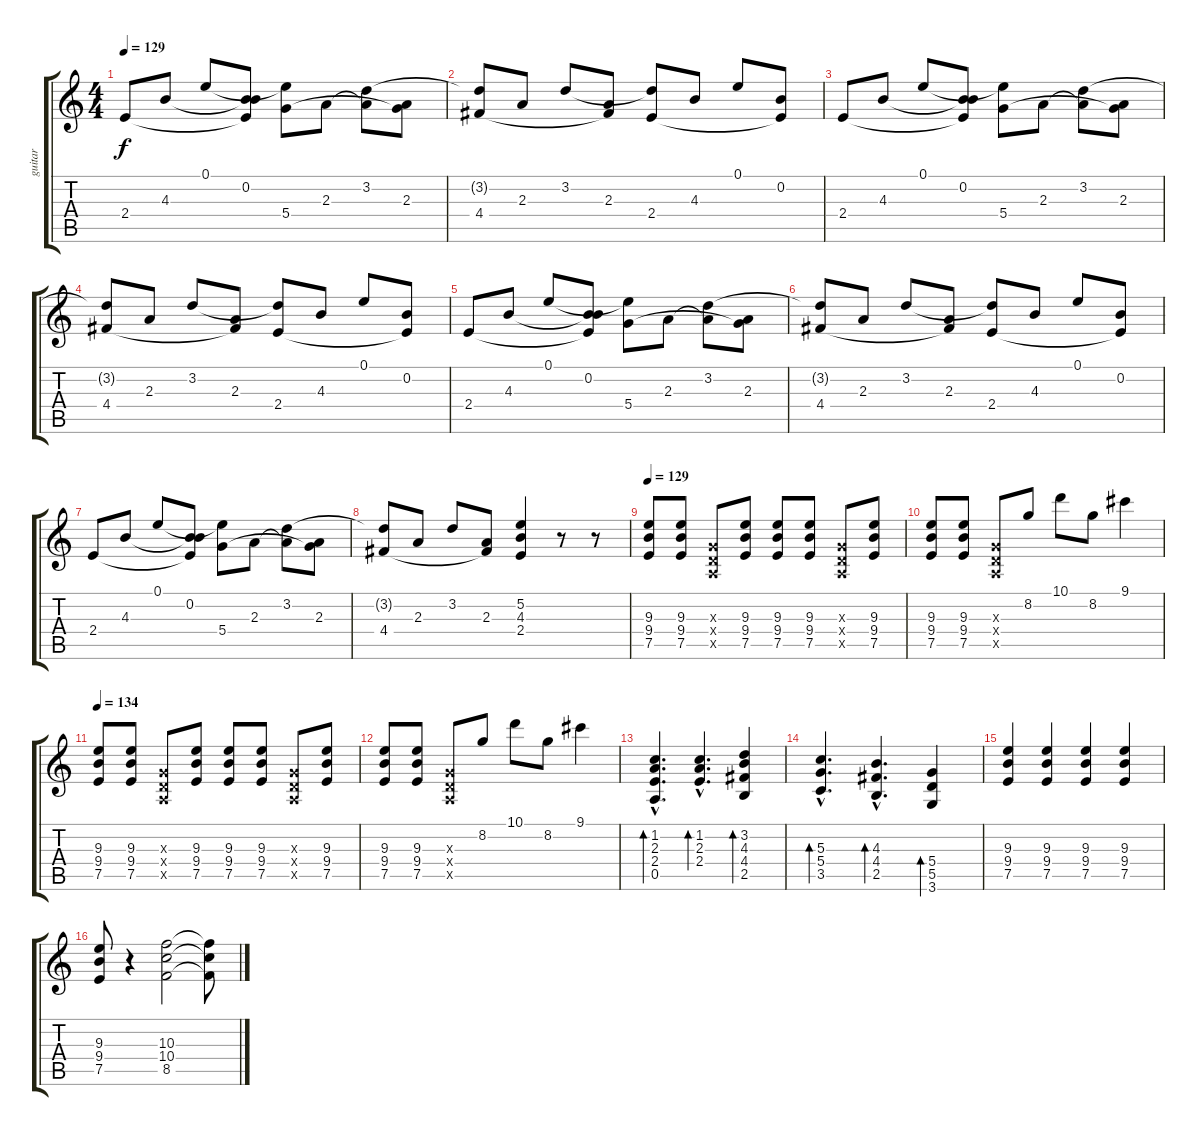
\track ("guitar" "guitar") {instrument electricguitarclean}
\staff {score tabs}
\tuning (E4 B3 G3 D3 A2 E2) {hide}
\ts (4 4)
\tempo 129
\clef g2
\ks c
2.4.8{dy f instrument electricguitarclean} 4.3.8 0.1.8 (0.2 4.3{t} 2.4{t}).8 (0.1{t} 5.4).8 2.3.8 (3.2 2.3{t}).8 (2.3 5.4{t}).8 |
(3.2{t} 4.4).8 2.3.8 3.2.8 (2.3 4.4{t}).8 (3.2{t} 2.4).8 4.3.8 0.1.8 (0.2 2.4{t}).8 |
2.4.8 4.3.8 0.1.8 (0.2 4.3{t} 2.4{t}).8 (0.1{t} 5.4).8 2.3.8 (3.2 2.3{t}).8 (2.3 5.4{t}).8 |
(3.2{t} 4.4).8 2.3.8 3.2.8 (2.3 4.4{t}).8 (3.2{t} 2.4).8 4.3.8 0.1.8 (0.2 2.4{t}).8 |
2.4.8 4.3.8 0.1.8 (0.2 4.3{t} 2.4{t}).8 (0.1{t} 5.4).8 2.3.8 (3.2 2.3{t}).8 (2.3 5.4{t}).8 |
(3.2{t} 4.4).8 2.3.8 3.2.8 (2.3 4.4{t}).8 (3.2{t} 2.4).8 4.3.8 0.1.8 (0.2 2.4{t}).8 |
2.4.8 4.3.8 0.1.8 (0.2 4.3{t} 2.4{t}).8 (0.1{t} 5.4).8 2.3.8 (3.2 2.3{t}).8 (2.3 5.4{t}).8 |
(3.2{t} 4.4).8 2.3.8 3.2.8 (2.3 4.4{t}).8 (5.2 4.3 2.4).4 r.8 r.8 |
\tempo 129
(9.3 9.4 7.5).8{instrument distortionguitar} (9.3 9.4 7.5).8 (0.3{x} 0.4{x} 0.5{x}).8 (9.3 9.4 7.5).8 (9.3 9.4 7.5).8 (9.3 9.4 7.5).8 (0.3{x} 0.4{x} 0.5{x}).8 (9.3 9.4 7.5).8 |
(9.3 9.4 7.5).8 (9.3 9.4 7.5).8 (0.3{x} 0.4{x} 0.5{x}).8 8.2.8 10.1.8 8.2.8 9.1.4 |
\tempo 134
(9.3 9.4 7.5).8 (9.3 9.4 7.5).8 (0.3{x} 0.4{x} 0.5{x}).8 (9.3 9.4 7.5).8 (9.3 9.4 7.5).8 (9.3 9.4 7.5).8 (0.3{x} 0.4{x} 0.5{x}).8 (9.3 9.4 7.5).8 |
(9.3 9.4 7.5).8 (9.3 9.4 7.5).8 (0.3{x} 0.4{x} 0.5{x}).8 8.2.8 10.1.8 8.2.8 9.1.4 |
(1.2{hac} 2.3{hac} 2.4{hac} 0.5{hac}).4{d bd 60} (1.2{hac} 2.3{hac} 2.4{hac}).4{d bd 60} (3.2 4.3 4.4 2.5).4{bd 60} |
(5.3{hac} 5.4{hac} 3.5{hac}).4{d bd 60} (4.3{hac} 4.4{hac} 2.5{hac}).4{d bd 60} (5.4 5.5 3.6).4{bd 60} |
(9.3 9.4 7.5).4 (9.3 9.4 7.5).4 (9.3 9.4 7.5).4 (9.3 9.4 7.5).4 |
(9.3 9.4 7.5).8 r.4 (10.3 10.4 8.5).2 (10.3{t} 10.4{t} 8.5{t}).8
